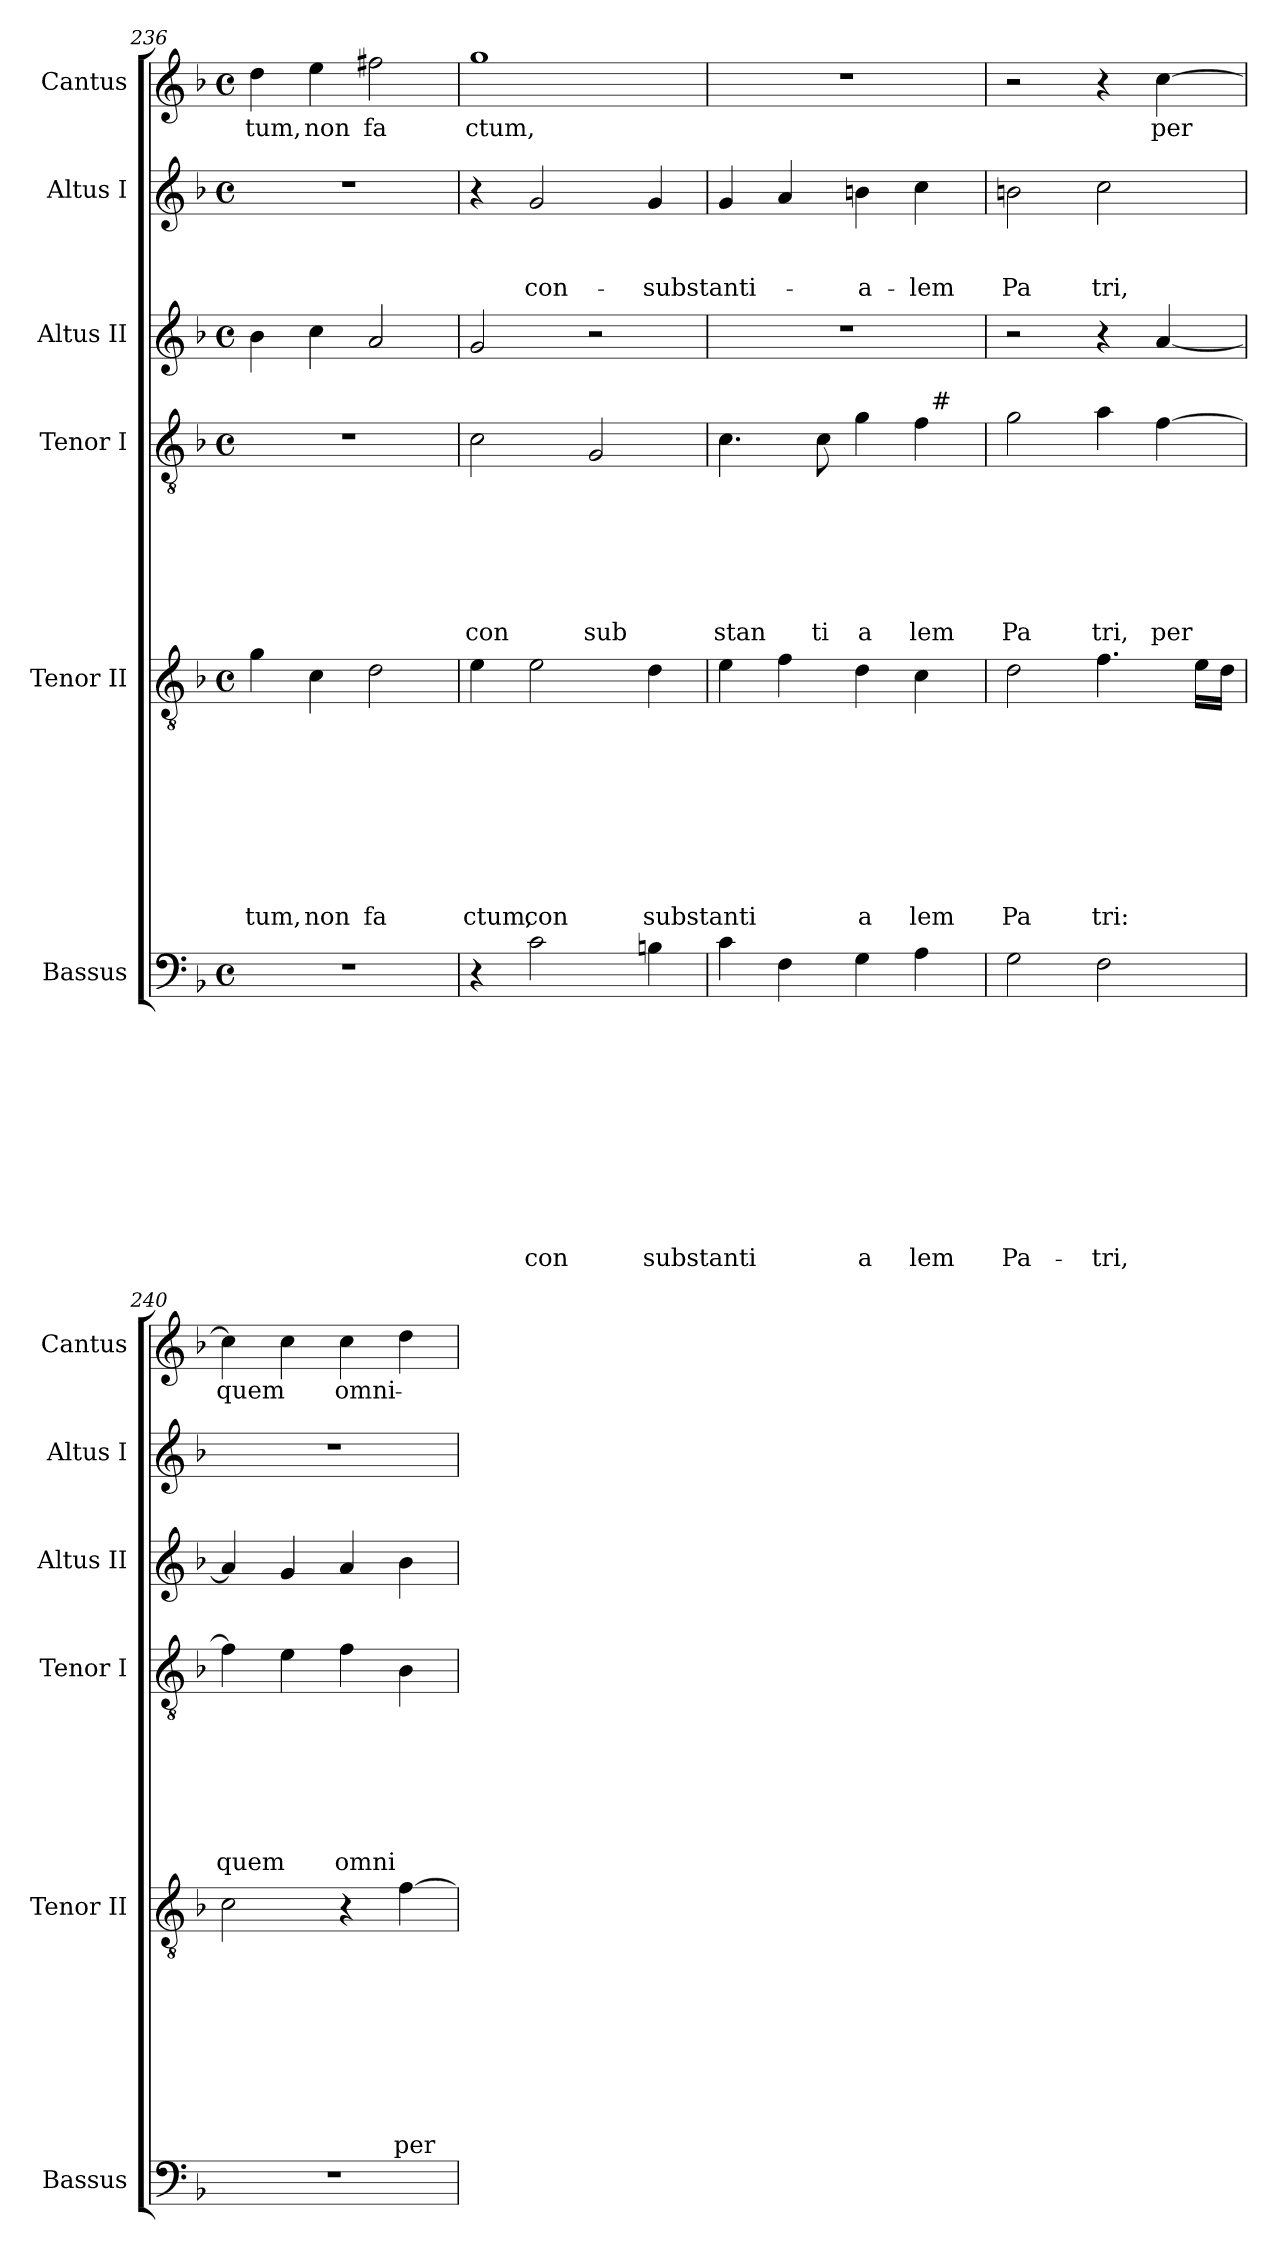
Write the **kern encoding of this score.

**kern	**text	**text	**text	**text	**text	**text	**text	**text	**text	**text	**text	**kern	**text	**text	**text	**text	**text	**text	**text	**text	**text	**kern	**text	**text	**text	**text	**text	**text	**text	**kern	**kern	**text	**text	**text	**kern	**text
*part6	*part6	*part6	*part6	*part6	*part6	*part6	*part6	*part6	*part6	*part6	*part6	*part5	*part5	*part5	*part5	*part5	*part5	*part5	*part5	*part5	*part5	*part4	*part4	*part4	*part4	*part4	*part4	*part4	*part4	*part3	*part2	*part2	*part2	*part2	*part1	*part1
*staff6	*staff6	*staff6	*staff6	*staff6	*staff6	*staff6	*staff6	*staff6	*staff6	*staff6	*staff6	*staff5	*staff5	*staff5	*staff5	*staff5	*staff5	*staff5	*staff5	*staff5	*staff5	*staff4	*staff4	*staff4	*staff4	*staff4	*staff4	*staff4	*staff4	*staff3	*staff2	*staff2	*staff2	*staff2	*staff1	*staff1
*I"Bassus	*	*	*	*	*	*	*	*	*	*	*	*I"Tenor II	*	*	*	*	*	*	*	*	*	*I"Tenor I	*	*	*	*	*	*	*	*I"Altus II	*I"Altus I	*	*	*	*I"Cantus	*
*I'Bassus	*	*	*	*	*	*	*	*	*	*	*	*I'Tenor II	*	*	*	*	*	*	*	*	*	*I'Tenor I	*	*	*	*	*	*	*	*I'Altus II	*I'Altus I	*	*	*	*I'Cantus	*
*clefF4	*	*	*	*	*	*	*	*	*	*	*	*clefGv2	*	*	*	*	*	*	*	*	*	*clefGv2	*	*	*	*	*	*	*	*clefG2	*clefG2	*	*	*	*clefG2	*
*k[b-]	*	*	*	*	*	*	*	*	*	*	*	*k[b-]	*	*	*	*	*	*	*	*	*	*k[b-]	*	*	*	*	*	*	*	*k[b-]	*k[b-]	*	*	*	*k[b-]	*
*F:	*	*	*	*	*	*	*	*	*	*	*	*F:	*	*	*	*	*	*	*	*	*	*F:	*	*	*	*	*	*	*	*F:	*F:	*	*	*	*F:	*
*M4/4	*	*	*	*	*	*	*	*	*	*	*	*M4/4	*	*	*	*	*	*	*	*	*	*M4/4	*	*	*	*	*	*	*	*M4/4	*M4/4	*	*	*	*M4/4	*
*met(c)	*	*	*	*	*	*	*	*	*	*	*	*met(c)	*	*	*	*	*	*	*	*	*	*met(c)	*	*	*	*	*	*	*	*met(c)	*met(c)	*	*	*	*met(c)	*
=236	=236	=236	=236	=236	=236	=236	=236	=236	=236	=236	=236	=236	=236	=236	=236	=236	=236	=236	=236	=236	=236	=236	=236	=236	=236	=236	=236	=236	=236	=236	=236	=236	=236	=236	=236	=236
!	!	!	!	!	!	!	!	!	!	!	!	!	!	!	!	!	!	!	!	!	!LO:LY:b	!	!	!	!	!	!	!	!	!	!	!	!	!	!	!LO:LY:b
1r	.	.	.	.	.	.	.	.	.	.	.	4g\	.	.	.	.	.	.	.	.	tum,	1r	.	.	.	.	.	.	.	4b-\	1r	.	.	.	4dd\	tum,
!	!	!	!	!	!	!	!	!	!	!	!	!	!	!	!	!	!	!	!	!	!LO:LY:b	!	!	!	!	!	!	!	!	!	!	!	!	!	!	!LO:LY:b
.	.	.	.	.	.	.	.	.	.	.	.	4c\	.	.	.	.	.	.	.	.	non	.	.	.	.	.	.	.	.	4cc\	.	.	.	.	4ee\	non
!	!	!	!	!	!	!	!	!	!	!	!	!	!	!	!	!	!	!	!	!	!LO:LY:b	!	!	!	!	!	!	!	!	!	!	!	!	!	!	!LO:LY:b
.	.	.	.	.	.	.	.	.	.	.	.	2d\	.	.	.	.	.	.	.	.	fa	.	.	.	.	.	.	.	.	2a/	.	.	.	.	2ff#X\	fa
=237	=237	=237	=237	=237	=237	=237	=237	=237	=237	=237	=237	=237	=237	=237	=237	=237	=237	=237	=237	=237	=237	=237	=237	=237	=237	=237	=237	=237	=237	=237	=237	=237	=237	=237	=237	=237
!	!	!	!	!	!	!	!	!	!	!	!	!	!	!	!	!	!	!	!	!	!LO:LY:b	!	!	!	!	!	!	!	!LO:LY:b	!	!	!	!	!	!	!LO:LY:b
4r	.	.	.	.	.	.	.	.	.	.	.	4e\	.	.	.	.	.	.	.	.	ctum,	2c\	.	.	.	.	.	.	con	2g/	4r	.	.	.	1gg	ctum,
!	!	!	!	!	!	!	!	!	!	!	!LO:LY:b	!	!	!	!	!	!	!	!	!	!LO:LY:b	!	!	!	!	!	!	!	!	!	!	!	!	!LO:LY:b	!	!
2c\	.	.	.	.	.	.	.	.	.	.	con	2e\	.	.	.	.	.	.	.	.	con	.	.	.	.	.	.	.	.	.	2g/	.	.	con-	.	.
!	!	!	!	!	!	!	!	!	!	!	!	!	!	!	!	!	!	!	!	!	!	!	!	!	!	!	!	!	!LO:LY:b	!	!	!	!	!	!	!
.	.	.	.	.	.	.	.	.	.	.	.	.	.	.	.	.	.	.	.	.	.	2G/	.	.	.	.	.	.	sub	2r	.	.	.	.	.	.
!	!	!	!	!	!	!	!	!	!	!	!LO:LY:b	!	!	!	!	!	!	!	!	!	!LO:LY:b	!	!	!	!	!	!	!	!	!	!	!	!	!LO:LY:b	!	!
4Bn\	.	.	.	.	.	.	.	.	.	.	substanti	4d\	.	.	.	.	.	.	.	.	substanti	.	.	.	.	.	.	.	.	.	4g/	.	.	-substanti-	.	.
=238	=238	=238	=238	=238	=238	=238	=238	=238	=238	=238	=238	=238	=238	=238	=238	=238	=238	=238	=238	=238	=238	=238	=238	=238	=238	=238	=238	=238	=238	=238	=238	=238	=238	=238	=238	=238
!	!	!	!	!	!	!	!	!	!	!	!	!	!	!	!	!	!	!	!	!	!	!	!	!	!	!	!	!	!LO:LY:b	!	!	!	!	!	!	!
*	*	*	*	*	*	*	*	*	*	*	*	*	*	*	*	*	*	*	*	*	*	*^	*	*	*	*	*	*	*	*	*	*	*	*	*	*
4c\	.	.	.	.	.	.	.	.	.	.	.	4e\	.	.	.	.	.	.	.	.	.	4.c\	2ryy	.	.	.	.	.	.	stan	1r	4g/	.	.	.	1r	.
4F\	.	.	.	.	.	.	.	.	.	.	.	4f\	.	.	.	.	.	.	.	.	.	.	.	.	.	.	.	.	.	.	.	4a/	.	.	.	.	.
!	!	!	!	!	!	!	!	!	!	!	!	!	!	!	!	!	!	!	!	!	!	!	!	!	!	!	!	!	!	!LO:LY:b	!	!	!	!	!	!	!
.	.	.	.	.	.	.	.	.	.	.	.	.	.	.	.	.	.	.	.	.	.	8c\	.	.	.	.	.	.	.	ti	.	.	.	.	.	.	.
!	!	!	!	!	!	!	!	!	!	!	!LO:LY:b	!	!	!	!	!	!	!	!	!	!LO:LY:b	!	!	!	!	!	!	!	!	!LO:LY:b	!	!	!	!	!LO:LY:b	!	!
4G\	.	.	.	.	.	.	.	.	.	.	a	4d\	.	.	.	.	.	.	.	.	a	4g\	4ryy	.	.	.	.	.	.	a	.	4bn\	.	.	-a-	.	.
!	!	!	!	!	!	!	!	!	!	!	!LO:LY:b	!	!	!	!	!	!	!	!	!	!LO:LY:b	!	!	!	!	!	!	!	!	!LO:LY:b	!	!	!	!	!LO:LY:b	!	!
4A\	.	.	.	.	.	.	.	.	.	.	lem	4c\	.	.	.	.	.	.	.	.	lem	4f\	32ryy	.	.	.	.	.	.	lem	.	4cc\	.	.	-lem	.	.
!	!	!	!	!	!	!	!	!	!	!	!	!	!	!	!	!	!	!	!	!	!	!	!LO:TX:a:t=#	!	!	!	!	!	!	!	!	!	!	!	!	!	!
.	.	.	.	.	.	.	.	.	.	.	.	.	.	.	.	.	.	.	.	.	.	.	8..ryy	.	.	.	.	.	.	.	.	.	.	.	.	.	.
!!LO:LB:g=z
=239	=239	=239	=239	=239	=239	=239	=239	=239	=239	=239	=239	=239	=239	=239	=239	=239	=239	=239	=239	=239	=239	=239	=239	=239	=239	=239	=239	=239	=239	=239	=239	=239	=239	=239	=239	=239	=239
!	!	!	!	!	!	!	!	!	!	!	!LO:LY:b	!	!	!	!	!	!	!	!	!	!LO:LY:b	!	!	!	!	!	!	!	!	!LO:LY:b	!	!	!	!	!LO:LY:b	!	!
*	*	*	*	*	*	*	*	*	*	*	*	*	*	*	*	*	*	*	*	*	*	*v	*v	*	*	*	*	*	*	*	*	*	*	*	*	*	*
2G\	.	.	.	.	.	.	.	.	.	.	Pa-	2d\	.	.	.	.	.	.	.	.	Pa	2g\	.	.	.	.	.	.	Pa	2r	2bn\	.	.	Pa	2r	.
!	!	!	!	!	!	!	!	!	!	!	!LO:LY:b	!	!	!	!	!	!	!	!	!	!LO:LY:b	!	!	!	!	!	!	!	!LO:LY:b	!	!	!	!	!LO:LY:b	!	!
2F\	.	.	.	.	.	.	.	.	.	.	-tri,	4.f\	.	.	.	.	.	.	.	.	tri:	4a\	.	.	.	.	.	.	tri,	4r	2cc\	.	.	tri,	4r	.
!	!	!	!	!	!	!	!	!	!	!	!	!	!	!	!	!	!	!	!	!	!	!	!	!	!	!	!	!	!LO:LY:b	!	!	!	!	!	!	!LO:LY:b
.	.	.	.	.	.	.	.	.	.	.	.	.	.	.	.	.	.	.	.	.	.	[>4f\	.	.	.	.	.	.	per	[<4a/	.	.	.	.	[>4cc\	per
.	.	.	.	.	.	.	.	.	.	.	.	16e\LL	.	.	.	.	.	.	.	.	.	.	.	.	.	.	.	.	.	.	.	.	.	.	.	.
.	.	.	.	.	.	.	.	.	.	.	.	16d\JJ	.	.	.	.	.	.	.	.	.	.	.	.	.	.	.	.	.	.	.	.	.	.	.	.
=240	=240	=240	=240	=240	=240	=240	=240	=240	=240	=240	=240	=240	=240	=240	=240	=240	=240	=240	=240	=240	=240	=240	=240	=240	=240	=240	=240	=240	=240	=240	=240	=240	=240	=240	=240	=240
!	!	!	!	!	!	!	!	!	!	!	!	!	!	!	!	!	!	!	!	!	!	!	!	!	!	!	!	!	!LO:LY:b	!	!	!	!	!	!	!LO:LY:b
1r	.	.	.	.	.	.	.	.	.	.	.	2c\	.	.	.	.	.	.	.	.	.	4f\]	.	.	.	.	.	.	quem	4a/]	1r	.	.	.	4cc\]	quem
.	.	.	.	.	.	.	.	.	.	.	.	.	.	.	.	.	.	.	.	.	.	4e\	.	.	.	.	.	.	.	4g/	.	.	.	.	4cc\	.
!	!	!	!	!	!	!	!	!	!	!	!	!	!	!	!	!	!	!	!	!	!	!	!	!	!	!	!	!	!LO:LY:b	!	!	!	!	!	!	!LO:LY:b
.	.	.	.	.	.	.	.	.	.	.	.	4r	.	.	.	.	.	.	.	.	.	4f\	.	.	.	.	.	.	omni	4a/	.	.	.	.	4cc\	omni-
!	!	!	!	!	!	!	!	!	!	!	!	!	!	!	!	!	!	!	!	!	!LO:LY:b	!	!	!	!	!	!	!	!	!	!	!	!	!	!	!
.	.	.	.	.	.	.	.	.	.	.	.	[>4f\	.	.	.	.	.	.	.	.	per	4B-\	.	.	.	.	.	.	.	4b-\	.	.	.	.	4dd\	.
=	=	=	=	=	=	=	=	=	=	=	=	=	=	=	=	=	=	=	=	=	=	=	=	=	=	=	=	=	=	=	=	=	=	=	=	=
*-	*-	*-	*-	*-	*-	*-	*-	*-	*-	*-	*-	*-	*-	*-	*-	*-	*-	*-	*-	*-	*-	*-	*-	*-	*-	*-	*-	*-	*-	*-	*-	*-	*-	*-	*-	*-
